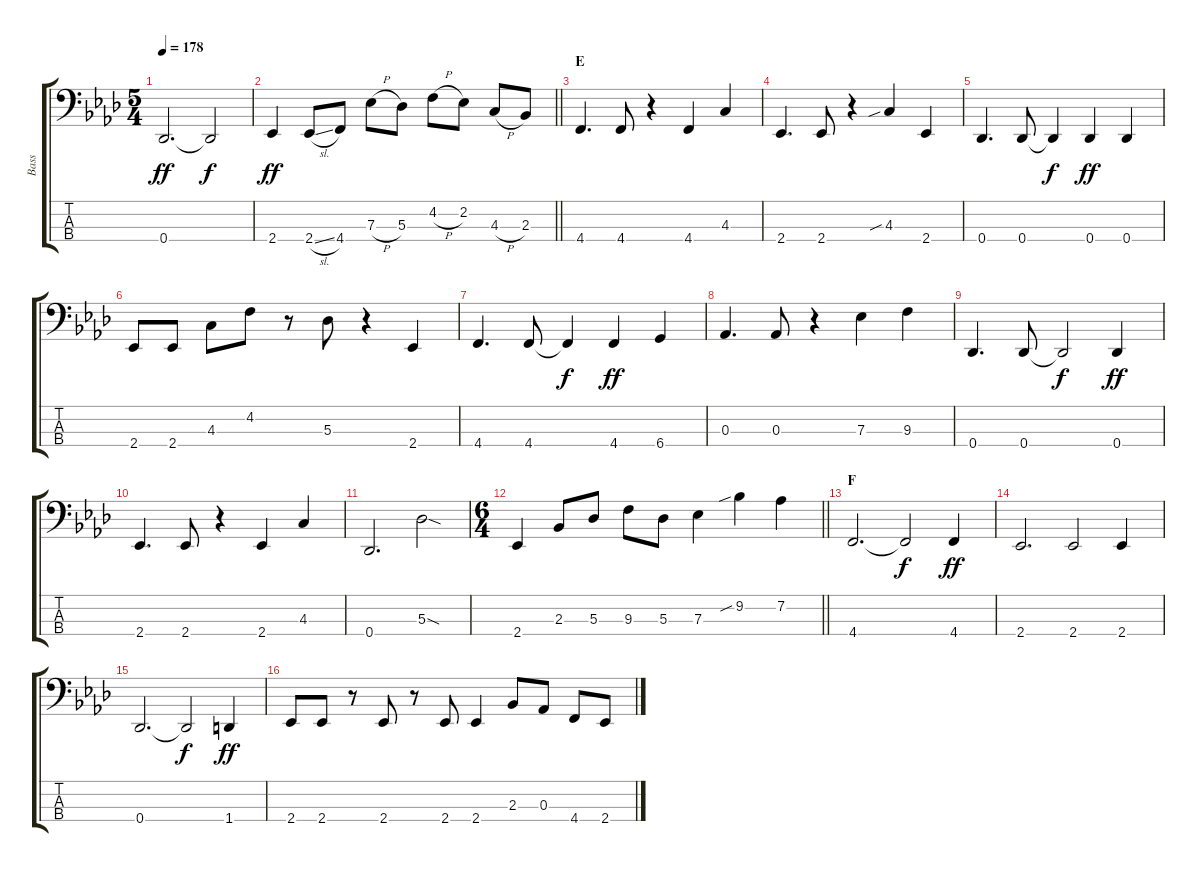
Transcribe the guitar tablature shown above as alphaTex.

\track ("Bass" "Bass") {instrument electricbasspick}
\staff {score tabs}
\tuning (Gb2 Db2 Ab1 Db1) {hide}
\ts (5 4)
\tempo 178
\clef f4
\ks ab
0.4.2{d dy ff} 0.4{t}.2{dy f} |
\barLineRight lightlight
2.4.4{dy ff} 2.4{sl}.8 4.4.8 7.3{h}.8 5.3.8 4.2{h}.8 2.2.8 4.3{h}.8 2.3.8 |
\section ("" "E")
4.4.4{d} 4.4.8 r.4 4.4.4 4.3.4 |
2.4.4{d} 2.4.8 r.4 4.3{sib}.4 2.4.4 |
0.4.4{d} 0.4.8 0.4{t}.4{dy f} 0.4.4{dy ff} 0.4.4 |
2.4.8 2.4.8 4.3.8 4.2.8 r.8 5.3.8 r.4 2.4.4 |
4.4.4{d} 4.4.8 4.4{t}.4{dy f} 4.4.4{dy ff} 6.4.4 |
0.3.4{d} 0.3.8 r.4 7.3.4 9.3.4 |
0.4.4{d} 0.4.8 0.4{t}.2{dy f} 0.4.4{dy ff} |
2.4.4{d} 2.4.8 r.4 2.4.4 4.3.4 |
0.4.2{d} 5.3{sod}.2 |
\ts (6 4)
\barLineRight lightlight
2.4.4 2.3.8 5.3.8 9.3.8 5.3.8 7.3.4 9.2{sib}.4 7.2.4 |
\section ("" "F")
4.4.2{d} 4.4{t}.2{dy f} 4.4.4{dy ff} |
2.4.2{d} 2.4.2 2.4.4 |
0.4.2{d} 0.4{t}.2{dy f} 1.4.4{dy ff} |
2.4.8 2.4.8 r.8 2.4.8 r.8 2.4.8 2.4.4 2.3.8 0.3.8 4.4.8 2.4.8
